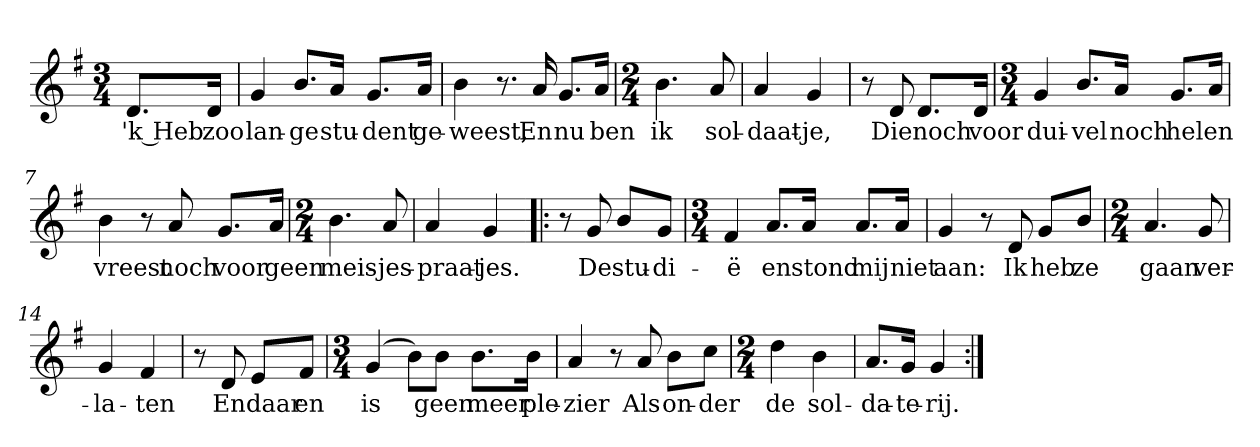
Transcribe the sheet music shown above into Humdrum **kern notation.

**kern	**text
*part1	*part1
*staff1	*staff1
*clefG2	*
*k[f#]	*
*G:	*
*M3/4	*
*MM120	*
=	=
8.d/L	'k Heb
16d/Jk	zoo
=1	=1
4g	lan-
8.b/L	-ge
16a/Jk	stu-
8.g/L	-dent
16a/Jk	ge-
=2	=2
4b	-weest,
8.r	.
16a	En
8.g/L	nu
16a/Jk	ben
=3	=3
*M2/4	*
4.b	ik
8a	sol-
=4	=4
4a	-daat-
4g	-je,
=5	=5
8r	.
8d	Die
8.d/L	noch
16d/Jk	voor
=6	=6
*M3/4	*
4g	dui-
8.b/L	-vel
16a/Jk	noch
8.g/L	hel
16a/Jk	en
=7	=7
4b	vreest
8r	.
8a	noch
8.g/L	voor
16a/Jk	geen
=8	=8
*M2/4	*
4.b	meis-
8a	-jes-
=9	=9
4a	-praat-
4g	-jes.
=10!|:	=10!|:
8r	.
8g	De
8b/L	stu-
8g/J	-di-
=11	=11
*M3/4	*
4f#	-ë
8.a/L	en
16a/Jk	stond
8.a/L	mij
16a/Jk	niet
=12	=12
4g	aan:
8r	.
8d	Ik
8g/L	heb
8b/J	ze
=13	=13
*M2/4	*
4.a	gaan
8g	ver-
=14	=14
4g	-la-
4f#	-ten
=15	=15
8r	.
8d	En
8e/L	daar
8f#/J	en
=16	=16
*M3/4	*
(4g	is
8b\L)	.
8b\J	geen
8.b\L	meer
16b\Jk	ple-
=17	=17
4a	-zier
8r	.
8a	Als
8b\L	on-
8cc\J	-der
=18	=18
*M2/4	*
4dd	de
4b	sol-
=19	=19
8.a/L	-da-
16g/Jk	-te-
4g	-rij.
=:|!	=:|!
*-	*-
